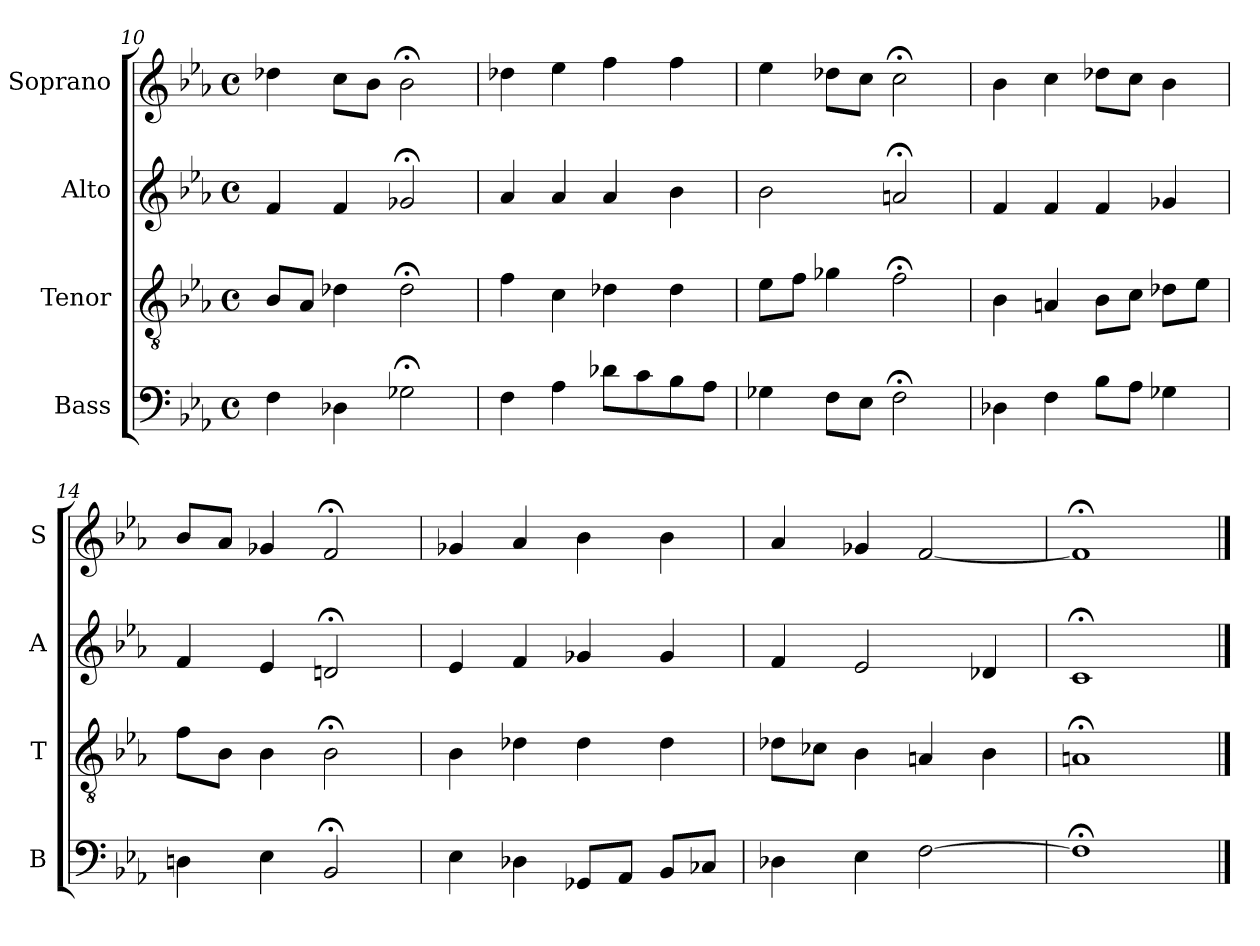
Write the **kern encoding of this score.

**kern	**kern	**kern	**kern
*part4	*part3	*part2	*part1
*staff4	*staff3	*staff2	*staff1
*I"Bass	*I"Tenor	*I"Alto	*I"Soprano
*I'B	*I'T	*I'A	*I'S
*clefF4	*clefGv2	*clefG2	*clefG2
*k[b-e-a-]	*k[b-e-a-]	*k[b-e-a-]	*k[b-e-a-]
*F:dor	*F:dor	*F:dor	*F:dor
*M4/4	*M4/4	*M4/4	*M4/4
*met(c)	*met(c)	*met(c)	*met(c)
=10	=10	=10	=10
4F	8B-L	4f	4dd-X
.	8A-J	.	.
4D-X	4d-X	4f	8ccL
.	.	.	8b-J
2G-X;<	2d-;<	2g-X;<	2b-;<
=11	=11	=11	=11
4F	4f	4a-	4dd-X
4A-i	4ci	4a-	4ee-
8d-XiL	4d-Xi	4a-	4ff
8c	.	.	.
8B-	4d-	4b-	4ff
8A-J	.	.	.
=12	=12	=12	=12
4G-X	8e-L	2b-	4ee-
.	8fJ	.	.
8FL	4g-X	.	8dd-XL
8E-J	.	.	8ccJ
2F;<	2f;<	2an;<	2cc;<
=13	=13	=13	=13
4D-X	4B-	4f	4b-
4Fi	4Ani	4f	4cc
8B-iL	8B-iL	4f	8dd-XL
8A-J	8cJ	.	8ccJ
4G-X	8d-XL	4g-X	4b-
.	8e-J	.	.
=14	=14	=14	=14
4Dn	8fL	4f	8b-L
.	8B-J	.	8a-J
4E-	4B-	4e-	4g-X
2BB-;<	2B-;<	2dn;<	2f;<
=15	=15	=15	=15
4E-	4B-	4e-	4g-X
4D-X	4d-X	4f	4a-
8GG-XL	4d-	4g-X	4b-
8AA-J	.	.	.
8BB-L	4d-	4g-	4b-
8C-XJ	.	.	.
=16	=16	=16	=16
4D-X	8d-XL	4f	4a-
.	8c-XJ	.	.
4E-	4B-	2e-	4g-X
[2F	4An	.	[2f
.	4B-	4d-X	.
=17	=17	=17	=17
1F;<]	1An;<	1c;<	1f;<]
==	==	==	==
*-	*-	*-	*-
